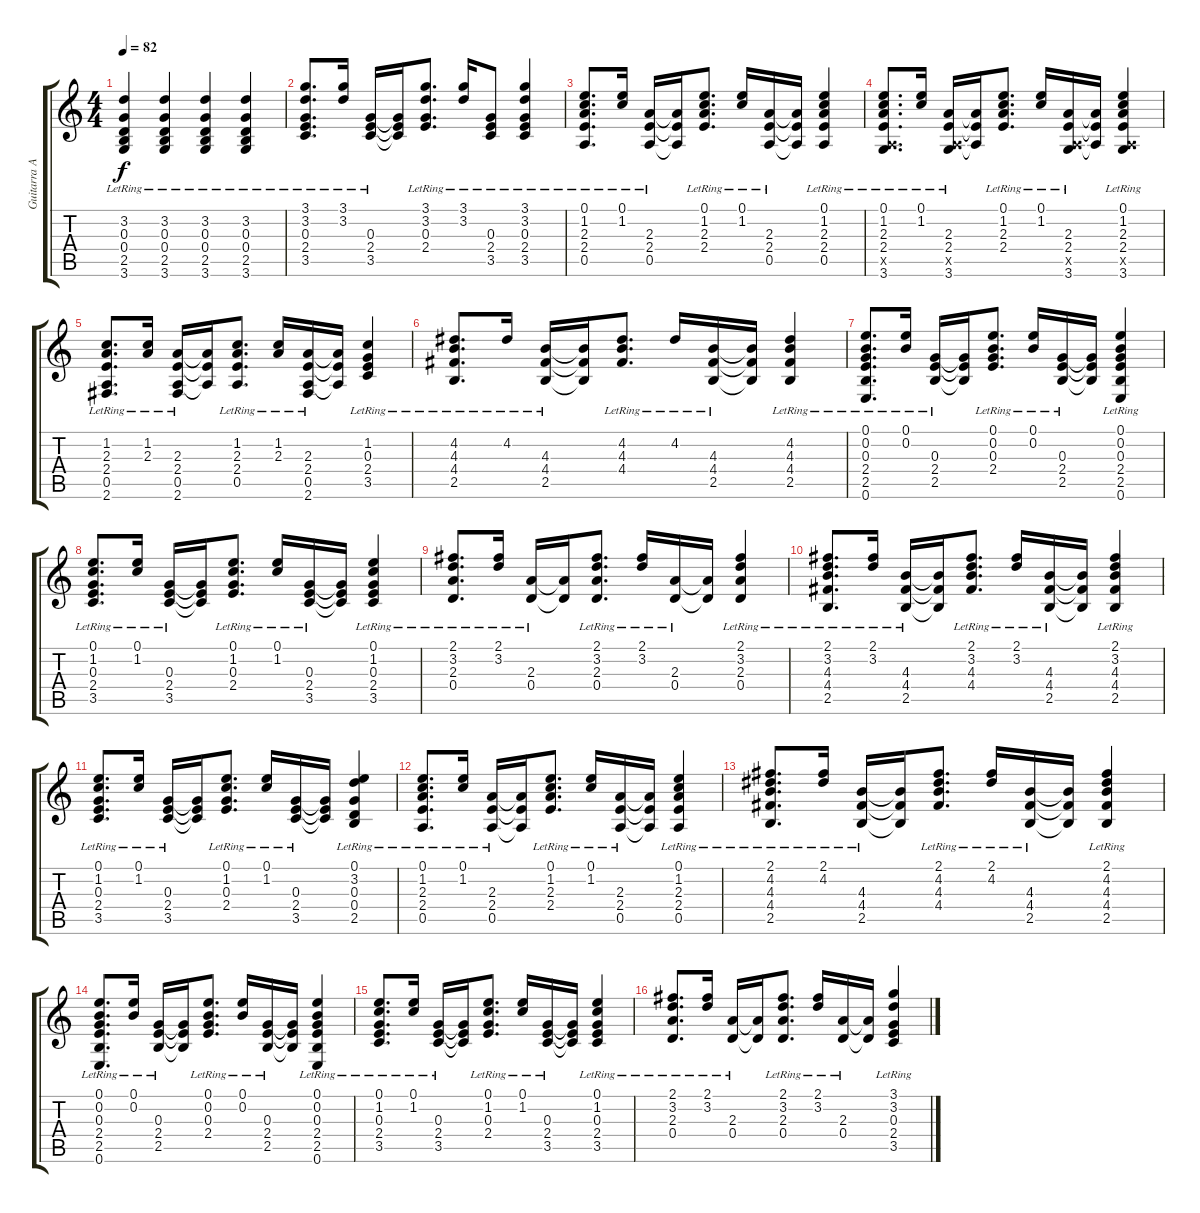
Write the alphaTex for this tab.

\track ("Guitarra Acústica 2" "Guitarra A") {instrument acousticguitarsteel}
\staff {score tabs}
\tuning (E4 B3 G3 D3 A2 E2) {hide}
\ts (4 4)
\tempo 82
\clef g2
\ks c
(3.2{lr} 0.3{lr} 0.4{lr} 2.5{lr} 3.6{lr}).4{dy f} (3.2{lr} 0.3{lr} 0.4{lr} 2.5{lr} 3.6{lr}).4 (3.2{lr} 0.3{lr} 0.4{lr} 2.5{lr} 3.6).4 (3.2{lr} 0.3{lr} 0.4{lr} 2.5{lr} 3.6).4 |
(3.1{lr} 3.2{lr} 0.3{lr} 2.4{lr} 3.5{lr}).8{d} (3.1{lr} 3.2{lr}).16 (0.3{lr} 2.4{lr} 3.5{lr}).16 (0.3{t} 2.4{t} 3.5{t}).16 (3.1{lr} 3.2{lr} 0.3{lr} 2.4{lr}).8{d} (3.1{lr} 3.2{lr}).16 (0.3{lr} 2.4{lr} 3.5{lr}).8 (3.1{lr} 3.2{lr} 0.3{lr} 2.4{lr} 3.5{lr}).4 |
(0.1{lr} 1.2{lr} 2.3{lr} 2.4{lr} 0.5{lr}).8{d} (0.1{lr} 1.2{lr}).16 (2.3{lr} 2.4{lr} 0.5{lr}).16 (2.3{t} 2.4{t} 0.5{t}).16 (0.1{lr} 1.2{lr} 2.3{lr} 2.4{lr}).8{d} (0.1{lr} 1.2{lr}).16 (2.3{lr} 2.4{lr} 0.5{lr}).16 (2.3{t} 2.4{t} 0.5{t}).16 (0.1{lr} 1.2{lr} 2.3{lr} 2.4{lr} 0.5{lr}).4 |
(0.1{lr} 1.2{lr} 2.3{lr} 2.4{lr} 0.5{x} 3.6{lr}).8{d} (0.1{lr} 1.2{lr}).16 (2.3{lr} 2.4{lr} 0.5{x} 3.6{lr}).16 (2.3{t} 2.4{t} 0.5{t}).16 (0.1{lr} 1.2{lr} 2.3{lr} 2.4{lr}).8{d} (0.1{lr} 1.2{lr}).16 (2.3{lr} 2.4{lr} 0.5{x} 3.6{lr}).16 (2.3{t} 2.4{t} 0.5{t}).16 (0.1{lr} 1.2{lr} 2.3{lr} 2.4{lr} 0.5{x} 3.6{lr}).4 |
(1.2{lr} 2.3{lr} 2.4{lr} 0.5{lr} 2.6{lr}).8{d} (1.2{lr} 2.3{lr}).16 (2.3{lr} 2.4{lr} 0.5{lr} 2.6{lr}).16 (2.3{t} 2.4{t} 0.5{t}).16 (1.2{lr} 2.3{lr} 2.4{lr} 0.5{lr}).8{d} (1.2{lr} 2.3{lr}).16 (2.3{lr} 2.4{lr} 0.5{lr} 2.6{lr}).16 (2.3{t} 2.4{t} 0.5{t}).16 (1.2{lr} 0.3{lr} 2.4{lr} 3.5{lr}).4 |
(4.2{lr} 4.3{lr} 4.4{lr} 2.5{lr}).8{d} 4.2{lr}.16 (4.3{lr} 4.4{lr} 2.5).16 (4.3{t} 4.4{t} 2.5{t}).16 (4.2{lr} 4.3{lr} 4.4{lr}).8{d} 4.2{lr}.16 (4.3{lr} 4.4{lr} 2.5).16 (4.3{t} 4.4{t} 2.5{t}).16 (4.2{lr} 4.3{lr} 4.4{lr} 2.5{lr}).4 |
(0.1{lr} 0.2{lr} 0.3{lr} 2.4{lr} 2.5{lr} 0.6{lr}).8{d} (0.1{lr} 0.2{lr}).16 (0.3{lr} 2.4{lr} 2.5).16 (0.3{t} 2.4{t} 2.5{t}).16 (0.1{lr} 0.2{lr} 0.3{lr} 2.4{lr}).8{d} (0.1{lr} 0.2{lr}).16 (0.3{lr} 2.4{lr} 2.5).16 (0.3{t} 2.4{t} 2.5{t}).16 (0.1{lr} 0.2{lr} 0.3{lr} 2.4{lr} 2.5{lr} 0.6{lr}).4 |
(0.1{lr} 1.2{lr} 0.3{lr} 2.4{lr} 3.5{lr}).8{d} (0.1{lr} 1.2{lr}).16 (0.3{lr} 2.4{lr} 3.5{lr}).16 (0.3{t} 2.4{t} 3.5{t}).16 (0.1{lr} 1.2{lr} 0.3{lr} 2.4{lr}).8{d} (0.1{lr} 1.2{lr}).16 (0.3{lr} 2.4{lr} 3.5{lr}).16 (0.3{t} 2.4{t} 3.5{t}).16 (0.1{lr} 1.2{lr} 0.3{lr} 2.4{lr} 3.5{lr}).4 |
(2.1{lr} 3.2{lr} 2.3{lr} 0.4{lr}).8{d} (2.1{lr} 3.2{lr}).16 (2.3{lr} 0.4{lr}).16 (2.3{t} 0.4{t}).16 (2.1{lr} 3.2{lr} 2.3{lr} 0.4{lr}).8{d} (2.1{lr} 3.2{lr}).16 (2.3{lr} 0.4{lr}).16 (2.3{t} 0.4{t}).16 (2.1{lr} 3.2{lr} 2.3{lr} 0.4{lr}).4 |
(2.1{lr} 3.2{lr} 4.3{lr} 4.4{lr} 2.5{lr}).8{d} (2.1{lr} 3.2{lr}).16 (4.3{lr} 4.4{lr} 2.5{lr}).16 (4.3{t} 4.4{t} 2.5{t}).16 (2.1{lr} 3.2{lr} 4.3{lr} 4.4{lr}).8{d} (2.1{lr} 3.2{lr}).16 (4.3{lr} 4.4{lr} 2.5{lr}).16 (4.3{t} 4.4{t} 2.5{t}).16 (2.1{lr} 3.2{lr} 4.3{lr} 4.4{lr} 2.5{lr}).4 |
(0.1{lr} 1.2{lr} 0.3{lr} 2.4{lr} 3.5{lr}).8{d} (0.1{lr} 1.2{lr}).16 (0.3{lr} 2.4{lr} 3.5{lr}).16 (0.3{t} 2.4{t} 3.5{t}).16 (0.1{lr} 1.2{lr} 0.3{lr} 2.4{lr}).8{d} (0.1{lr} 1.2{lr}).16 (0.3{lr} 2.4{lr} 3.5{lr}).16 (0.3{t} 2.4{t} 3.5{t}).16 (0.1{lr} 3.2{lr} 0.3{lr} 0.4{lr} 2.5{lr}).4 |
(0.1{lr} 1.2{lr} 2.3{lr} 2.4{lr} 0.5{lr}).8{d} (0.1{lr} 1.2{lr}).16 (2.3{lr} 2.4{lr} 0.5{lr}).16 (2.3{t} 2.4{t} 0.5{t}).16 (0.1{lr} 1.2{lr} 2.3{lr} 2.4{lr}).8{d} (0.1{lr} 1.2{lr}).16 (2.3{lr} 2.4{lr} 0.5{lr}).16 (2.3{t} 2.4{t} 0.5{t}).16 (0.1{lr} 1.2{lr} 2.3{lr} 2.4{lr} 0.5{lr}).4 |
(2.1{lr} 4.2{lr} 4.3{lr} 4.4{lr} 2.5{lr}).8{d} (2.1{lr} 4.2{lr}).16 (4.3{lr} 4.4{lr} 2.5{lr}).16 (4.3{t} 4.4{t} 2.5{t}).16 (2.1{lr} 4.2{lr} 4.3{lr} 4.4{lr}).8{d} (2.1{lr} 4.2{lr}).16 (4.3{lr} 4.4{lr} 2.5{lr}).16 (4.3{t} 4.4{t} 2.5{t}).16 (2.1{lr} 4.2{lr} 4.3{lr} 4.4{lr} 2.5{lr}).4 |
(0.1{lr} 0.2{lr} 0.3{lr} 2.4{lr} 2.5{lr} 0.6{lr}).8{d} (0.1{lr} 0.2{lr}).16 (0.3{lr} 2.4{lr} 2.5).16 (0.3{t} 2.4{t} 2.5{t}).16 (0.1{lr} 0.2{lr} 0.3{lr} 2.4{lr}).8{d} (0.1{lr} 0.2{lr}).16 (0.3{lr} 2.4{lr} 2.5).16 (0.3{t} 2.4{t} 2.5{t}).16 (0.1{lr} 0.2{lr} 0.3{lr} 2.4{lr} 2.5{lr} 0.6{lr}).4 |
(0.1{lr} 1.2{lr} 0.3{lr} 2.4{lr} 3.5{lr}).8{d} (0.1{lr} 1.2{lr}).16 (0.3{lr} 2.4{lr} 3.5{lr}).16 (0.3{t} 2.4{t} 3.5{t}).16 (0.1{lr} 1.2{lr} 0.3{lr} 2.4{lr}).8{d} (0.1{lr} 1.2{lr}).16 (0.3{lr} 2.4{lr} 3.5{lr}).16 (0.3{t} 2.4{t} 3.5{t}).16 (0.1{lr} 1.2{lr} 0.3{lr} 2.4{lr} 3.5{lr}).4 |
(2.1{lr} 3.2{lr} 2.3{lr} 0.4{lr}).8{d} (2.1{lr} 3.2{lr}).16 (2.3{lr} 0.4{lr}).16 (2.3{t} 0.4{t}).16 (2.1{lr} 3.2{lr} 2.3{lr} 0.4{lr}).8{d} (2.1{lr} 3.2{lr}).16 (2.3{lr} 0.4{lr}).16 (2.3{t} 0.4{t}).16 (3.1{lr} 3.2{lr} 0.3{lr} 2.4{lr} 3.5).4
